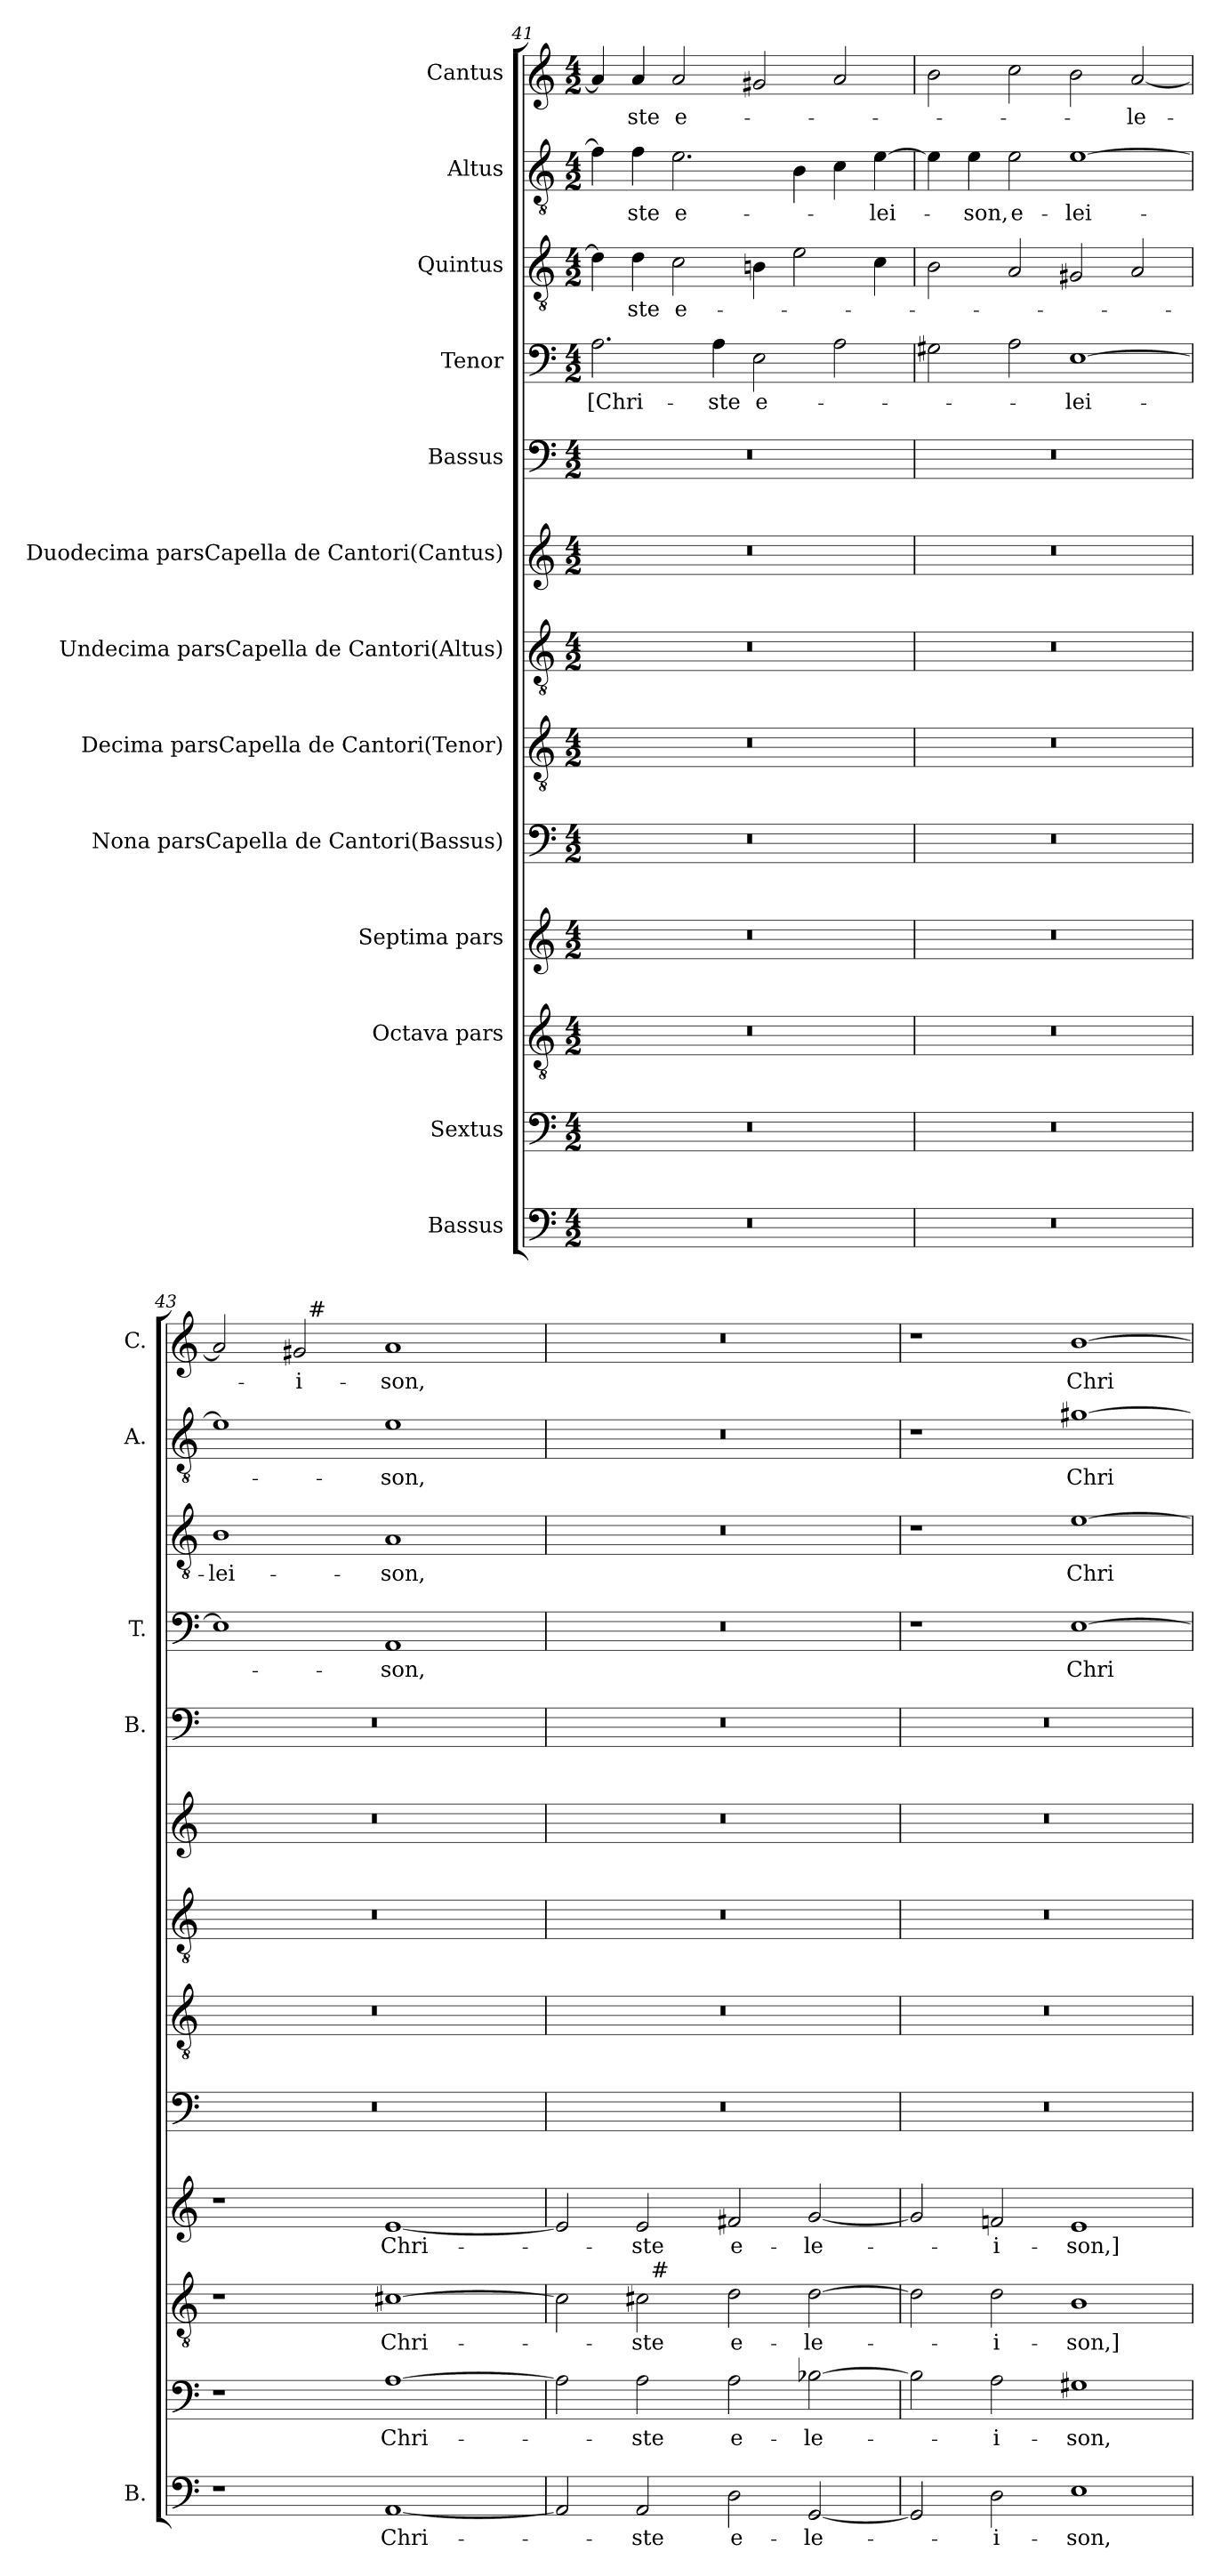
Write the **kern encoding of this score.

**kern	**text	**kern	**text	**kern	**text	**kern	**text	**kern	**kern	**kern	**kern	**kern	**kern	**text	**kern	**text	**kern	**text	**kern	**text
*part13	*part13	*part12	*part12	*part11	*part11	*part10	*part10	*part9	*part8	*part7	*part6	*part5	*part4	*part4	*part3	*part3	*part2	*part2	*part1	*part1
*staff13	*staff13	*staff12	*staff12	*staff11	*staff11	*staff10	*staff10	*staff9	*staff8	*staff7	*staff6	*staff5	*staff4	*staff4	*staff3	*staff3	*staff2	*staff2	*staff1	*staff1
*I"Bassus	*	*I"Sextus	*	*I"Octava pars	*	*I"Septima pars	*	*I"Nona parsCapella de Cantori(Bassus)	*I"Decima parsCapella de Cantori(Tenor)	*I"Undecima parsCapella de Cantori(Altus)	*I"Duodecima parsCapella de Cantori(Cantus)	*I"Bassus	*I"Tenor	*	*I"Quintus	*	*I"Altus	*	*I"Cantus	*
*I'B.	*	*	*	*	*	*	*	*	*	*	*	*I'B.	*I'T.	*	*	*	*I'A.	*	*I'C.	*
*clefF4	*	*clefF4	*	*clefGv2	*	*clefG2	*	*clefF4	*clefGv2	*clefGv2	*clefG2	*clefF4	*clefF4	*	*clefGv2	*	*clefGv2	*	*clefG2	*
*	*	*	*	*ITrd7c12	*	*	*	*	*ITrd7c12	*ITrd7c12	*	*	*	*	*ITrd7c12	*	*ITrd7c12	*	*	*
*k[]	*	*k[]	*	*k[]	*	*k[]	*	*k[]	*k[]	*k[]	*k[]	*k[]	*k[]	*	*k[]	*	*k[]	*	*k[]	*
*a:	*	*a:	*	*a:	*	*a:	*	*a:	*a:	*a:	*a:	*a:	*a:	*	*a:	*	*a:	*	*a:	*
*M4/2	*	*M4/2	*	*M4/2	*	*M4/2	*	*M4/2	*M4/2	*M4/2	*M4/2	*M4/2	*M4/2	*	*M4/2	*	*M4/2	*	*M4/2	*
=41	=41	=41	=41	=41	=41	=41	=41	=41	=41	=41	=41	=41	=41	=41	=41	=41	=41	=41	=41	=41
!LO:N:vis=1	!	!LO:N:vis=1	!	!LO:N:vis=1	!	!LO:N:vis=1	!	!LO:N:vis=1	!LO:N:vis=1	!LO:N:vis=1	!LO:N:vis=1	!LO:N:vis=1	!	!LO:LY:b	!	!	!	!	!	!
0r	.	0r	.	0r	.	0r	.	0r	0r	0r	0r	0r	2.A\	[Chri-	4D\]	.	4F\]	.	4a/]	.
!	!	!	!	!	!	!	!	!	!	!	!	!	!	!	!	!LO:LY:b	!	!LO:LY:b	!	!LO:LY:b
.	.	.	.	.	.	.	.	.	.	.	.	.	.	.	4D\	-ste	4F\	-ste	4a/	-ste
!	!	!	!	!	!	!	!	!	!	!	!	!	!	!	!	!LO:LY:b	!	!LO:LY:b	!	!LO:LY:b
.	.	.	.	.	.	.	.	.	.	.	.	.	.	.	2C\	e-	2.E\	e-	2a/	e-
!	!	!	!	!	!	!	!	!	!	!	!	!	!	!LO:LY:b	!	!	!	!	!	!
.	.	.	.	.	.	.	.	.	.	.	.	.	4A\	-ste	.	.	.	.	.	.
!	!	!	!	!	!	!	!	!	!	!	!	!	!	!LO:LY:b	!	!	!	!	!	!
.	.	.	.	.	.	.	.	.	.	.	.	.	2E\	e-	4BBn\	.	.	.	2g#X/	.
.	.	.	.	.	.	.	.	.	.	.	.	.	.	.	2E\	.	4BB\	.	.	.
.	.	.	.	.	.	.	.	.	.	.	.	.	2A\	.	.	.	4C\	.	2a/	.
!	!	!	!	!	!	!	!	!	!	!	!	!	!	!	!	!	!	!LO:LY:b	!	!
.	.	.	.	.	.	.	.	.	.	.	.	.	.	.	4C\	.	[>4E\	-lei-	.	.
!!LO:PB:g=z
=42	=42	=42	=42	=42	=42	=42	=42	=42	=42	=42	=42	=42	=42	=42	=42	=42	=42	=42	=42	=42
!LO:N:vis=1	!	!LO:N:vis=1	!	!LO:N:vis=1	!	!LO:N:vis=1	!	!LO:N:vis=1	!LO:N:vis=1	!LO:N:vis=1	!LO:N:vis=1	!LO:N:vis=1	!	!	!	!	!	!	!	!
0r	.	0r	.	0r	.	0r	.	0r	0r	0r	0r	0r	2G#X\	.	2BB\	.	4E\]	.	2b\	.
!	!	!	!	!	!	!	!	!	!	!	!	!	!	!	!	!	!	!LO:LY:b	!	!
.	.	.	.	.	.	.	.	.	.	.	.	.	.	.	.	.	4E\	-son,	.	.
!	!	!	!	!	!	!	!	!	!	!	!	!	!	!	!	!	!	!LO:LY:b	!	!
.	.	.	.	.	.	.	.	.	.	.	.	.	2A\	.	2AA/	.	2E\	e-	2cc\	.
!	!	!	!	!	!	!	!	!	!	!	!	!	!	!LO:LY:b	!	!	!	!LO:LY:b	!	!
.	.	.	.	.	.	.	.	.	.	.	.	.	[>1E	-lei-	2GG#X/	.	[>1E	-lei-	2b\	.
!	!	!	!	!	!	!	!	!	!	!	!	!	!	!	!	!	!	!	!	!LO:LY:b
.	.	.	.	.	.	.	.	.	.	.	.	.	.	.	2AA/	.	.	.	[<2a/	-le-
=43	=43	=43	=43	=43	=43	=43	=43	=43	=43	=43	=43	=43	=43	=43	=43	=43	=43	=43	=43	=43
!	!	!	!	!	!	!	!	!LO:N:vis=1	!LO:N:vis=1	!LO:N:vis=1	!LO:N:vis=1	!LO:N:vis=1	!	!	!	!LO:LY:b	!	!	!	!
*	*	*	*	*	*	*	*	*	*	*	*	*	*	*	*	*	*	*	*^	*
1r	.	1r	.	1r	.	1r	.	0r	0r	0r	0r	0r	1E]	.	1BB	-lei-	1E]	.	2a/]	2ryy	.
!	!	!	!	!	!	!	!	!	!	!	!	!	!	!	!	!	!	!	!	!	!LO:LY:b
.	.	.	.	.	.	.	.	.	.	.	.	.	.	.	.	.	.	.	2g#/	32ryy	-i-
!	!	!	!	!	!	!	!	!	!	!	!	!	!	!	!	!	!	!	!	!LO:TX:a:t=#	!
.	.	.	.	.	.	.	.	.	.	.	.	.	.	.	.	.	.	.	.	1ryy	.
!	!LO:LY:b	!	!LO:LY:b	!	!LO:LY:b	!	!LO:LY:b	!	!	!	!	!	!	!LO:LY:b	!	!LO:LY:b	!	!LO:LY:b	!	!	!LO:LY:b
[<1AA	Chri-	[>1A	Chri-	[>1C#X	Chri-	[<1e	Chri-	.	.	.	.	.	1AA	-son,	1AA	-son,	1E	-son,	1a	.	-son,
.	.	.	.	.	.	.	.	.	.	.	.	.	.	.	.	.	.	.	.	4...ryy	.
=44	=44	=44	=44	=44	=44	=44	=44	=44	=44	=44	=44	=44	=44	=44	=44	=44	=44	=44	=44	=44	=44
!	!	!	!	!	!	!	!	!LO:N:vis=1	!LO:N:vis=1	!LO:N:vis=1	!LO:N:vis=1	!LO:N:vis=1	!LO:N:vis=1	!	!LO:N:vis=1	!	!LO:N:vis=1	!	!LO:N:vis=1	!	!
*	*	*	*	*^	*	*	*	*	*	*	*	*	*	*	*	*	*	*	*v	*v	*
2AA/]	.	2A\]	.	2C#\]	2ryy	.	2e/]	.	0r	0r	0r	0r	0r	0r	.	0r	.	0r	.	0r	.
!	!LO:LY:b	!	!LO:LY:b	!	!	!LO:LY:b	!	!LO:LY:b	!	!	!	!	!	!	!	!	!	!	!	!	!
2AA/	-ste	2A\	-ste	2C#\	32ryy	-ste	2e/	-ste	.	.	.	.	.	.	.	.	.	.	.	.	.
!	!	!	!	!	!LO:TX:a:t=#	!	!	!	!	!	!	!	!	!	!	!	!	!	!	!	!
.	.	.	.	.	1ryy	.	.	.	.	.	.	.	.	.	.	.	.	.	.	.	.
!	!LO:LY:b	!	!LO:LY:b	!	!	!LO:LY:b	!	!LO:LY:b	!	!	!	!	!	!	!	!	!	!	!	!	!
2D\	e-	2A\	e-	2D\	.	e-	2f#X/	e-	.	.	.	.	.	.	.	.	.	.	.	.	.
!	!LO:LY:b	!	!LO:LY:b	!	!	!LO:LY:b	!	!LO:LY:b	!	!	!	!	!	!	!	!	!	!	!	!	!
[<2GG/	-le-	[>2B-X\	-le-	[>2D\	.	-le-	[<2g/	-le-	.	.	.	.	.	.	.	.	.	.	.	.	.
.	.	.	.	.	4...ryy	.	.	.	.	.	.	.	.	.	.	.	.	.	.	.	.
=45	=45	=45	=45	=45	=45	=45	=45	=45	=45	=45	=45	=45	=45	=45	=45	=45	=45	=45	=45	=45	=45
!	!	!	!	!	!	!	!	!	!LO:N:vis=1	!LO:N:vis=1	!LO:N:vis=1	!LO:N:vis=1	!LO:N:vis=1	!	!	!	!	!	!	!	!
*	*	*	*	*v	*v	*	*	*	*	*	*	*	*	*	*	*	*	*	*	*	*
2GG/]	.	2B-\]	.	2D\]	.	2g/]	.	0r	0r	0r	0r	0r	1r	.	1r	.	1r	.	1r	.
!	!LO:LY:b	!	!LO:LY:b	!	!LO:LY:b	!	!LO:LY:b	!	!	!	!	!	!	!	!	!	!	!	!	!
2D\	-i-	2A\	-i-	2D\	-i-	2fn/	-i-	.	.	.	.	.	.	.	.	.	.	.	.	.
!	!LO:LY:b	!	!LO:LY:b	!	!LO:LY:b	!	!LO:LY:b	!	!	!	!	!	!	!LO:LY:b	!	!LO:LY:b	!	!LO:LY:b	!	!LO:LY:b
1E	-son,	1G#X	-son,	1BB	-son,]	1e	-son,]	.	.	.	.	.	[>1E	Chri-	[>1E	Chri-	[>1G#X	Chri-	[>1b	Chri-
=	=	=	=	=	=	=	=	=	=	=	=	=	=	=	=	=	=	=	=	=
*-	*-	*-	*-	*-	*-	*-	*-	*-	*-	*-	*-	*-	*-	*-	*-	*-	*-	*-	*-	*-
